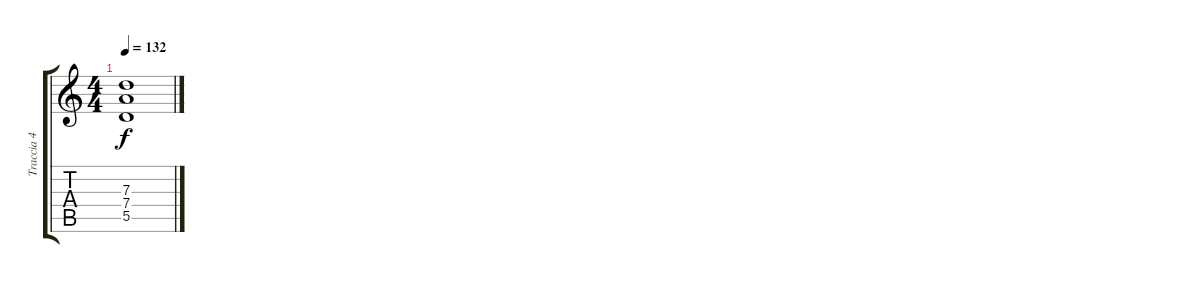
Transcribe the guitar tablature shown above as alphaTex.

\track ("Traccia 4" "Traccia 4") {instrument distortionguitar}
\staff {score tabs}
\tuning (E4 B3 G3 D3 A2 E2) {hide}
\ts (4 4)
\tempo 132
\clef g2
\ks c
(7.3{t} 7.4{t} 5.5{t}).1{dy f}
